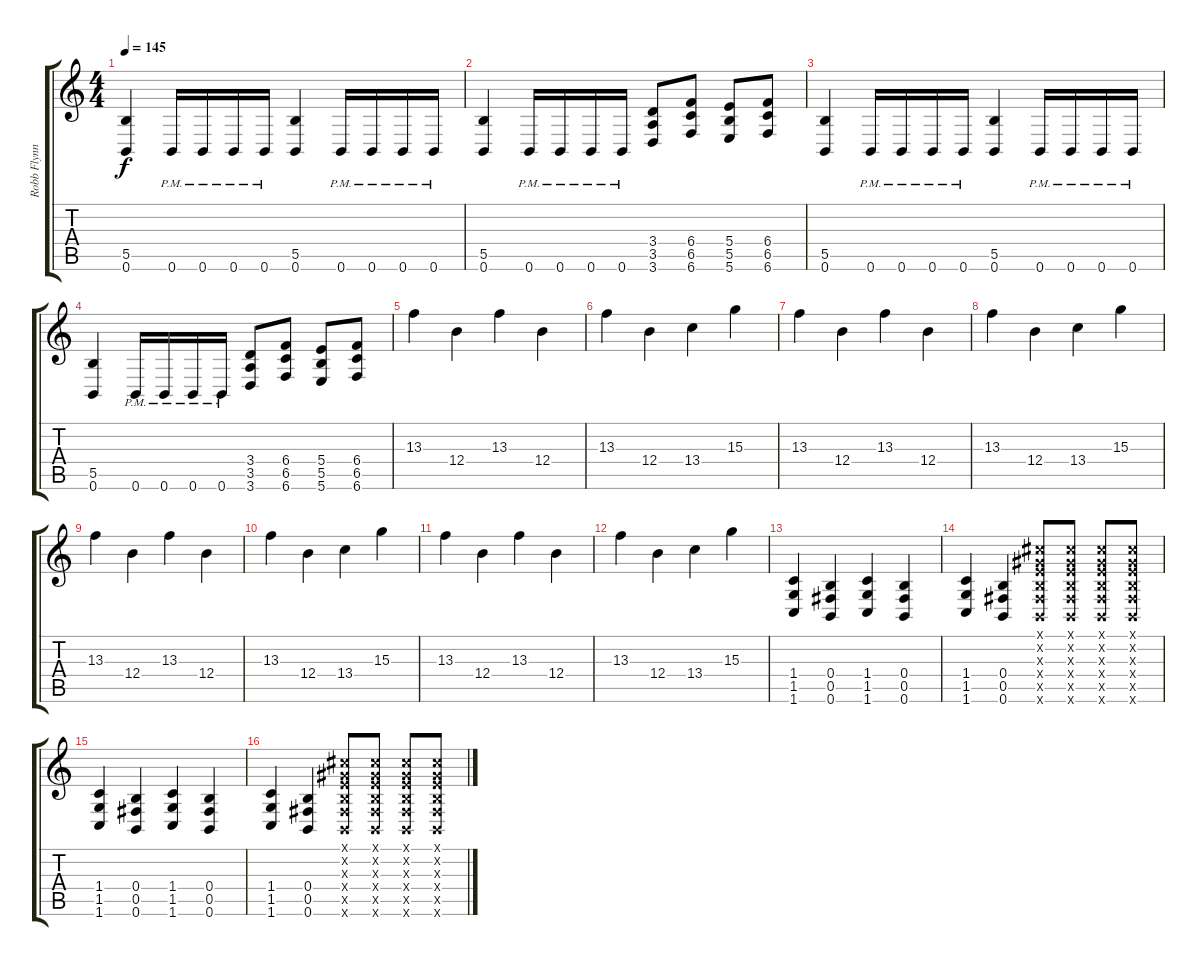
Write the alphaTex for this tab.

\track ("Robb Flynn" "Robb Flynn") {instrument distortionguitar}
\staff {score tabs}
\tuning (Db4 Ab3 E3 B2 Gb2 B1) {hide}
\ts (4 4)
\tempo 145
\clef g2
\ks c
(5.5 0.6).4{dy f} 0.6{pm}.16 0.6{pm}.16 0.6{pm}.16 0.6{pm}.16 (5.5 0.6).4 0.6{pm}.16 0.6{pm}.16 0.6{pm}.16 0.6{pm}.16 |
(5.5 0.6).4 0.6{pm}.16 0.6{pm}.16 0.6{pm}.16 0.6{pm}.16 (3.4 3.5 3.6).8 (6.4 6.5 6.6).8 (5.4 5.5 5.6).8 (6.4 6.5 6.6).8 |
(5.5 0.6).4 0.6{pm}.16 0.6{pm}.16 0.6{pm}.16 0.6{pm}.16 (5.5 0.6).4 0.6{pm}.16 0.6{pm}.16 0.6{pm}.16 0.6{pm}.16 |
(5.5 0.6).4 0.6{pm}.16 0.6{pm}.16 0.6{pm}.16 0.6{pm}.16 (3.4 3.5 3.6).8 (6.4 6.5 6.6).8 (5.4 5.5 5.6).8 (6.4 6.5 6.6).8 |
13.3.4{volume 11 balance 8} 12.4.4 13.3.4 12.4.4 |
13.3.4 12.4.4 13.4.4 15.3.4 |
13.3.4 12.4.4 13.3.4 12.4.4 |
13.3.4 12.4.4 13.4.4 15.3.4 |
13.3.4 12.4.4 13.3.4 12.4.4 |
13.3.4 12.4.4 13.4.4 15.3.4 |
13.3.4 12.4.4 13.3.4 12.4.4 |
13.3.4 12.4.4 13.4.4 15.3.4 |
(1.4 1.5 1.6).4 (0.4 0.5 0.6).4 (1.4 1.5 1.6).4 (0.4 0.5 0.6).4 |
(1.4 1.5 1.6).4 (0.4 0.5 0.6).4 (0.1{x} 0.2{x} 0.3{x} 0.4{x} 0.5{x} 0.6{x}).8 (0.1{x} 0.2{x} 0.3{x} 0.4{x} 0.5{x} 0.6{x}).8 (0.1{x} 0.2{x} 0.3{x} 0.4{x} 0.5{x} 0.6{x}).8 (0.1{x} 0.2{x} 0.3{x} 0.4{x} 0.5{x} 0.6{x}).8 |
(1.4 1.5 1.6).4 (0.4 0.5 0.6).4 (1.4 1.5 1.6).4 (0.4 0.5 0.6).4 |
(1.4 1.5 1.6).4 (0.4 0.5 0.6).4 (0.1{x} 0.2{x} 0.3{x} 0.4{x} 0.5{x} 0.6{x}).8 (0.1{x} 0.2{x} 0.3{x} 0.4{x} 0.5{x} 0.6{x}).8 (0.1{x} 0.2{x} 0.3{x} 0.4{x} 0.5{x} 0.6{x}).8 (0.1{x} 0.2{x} 0.3{x} 0.4{x} 0.5{x} 0.6{x}).8
